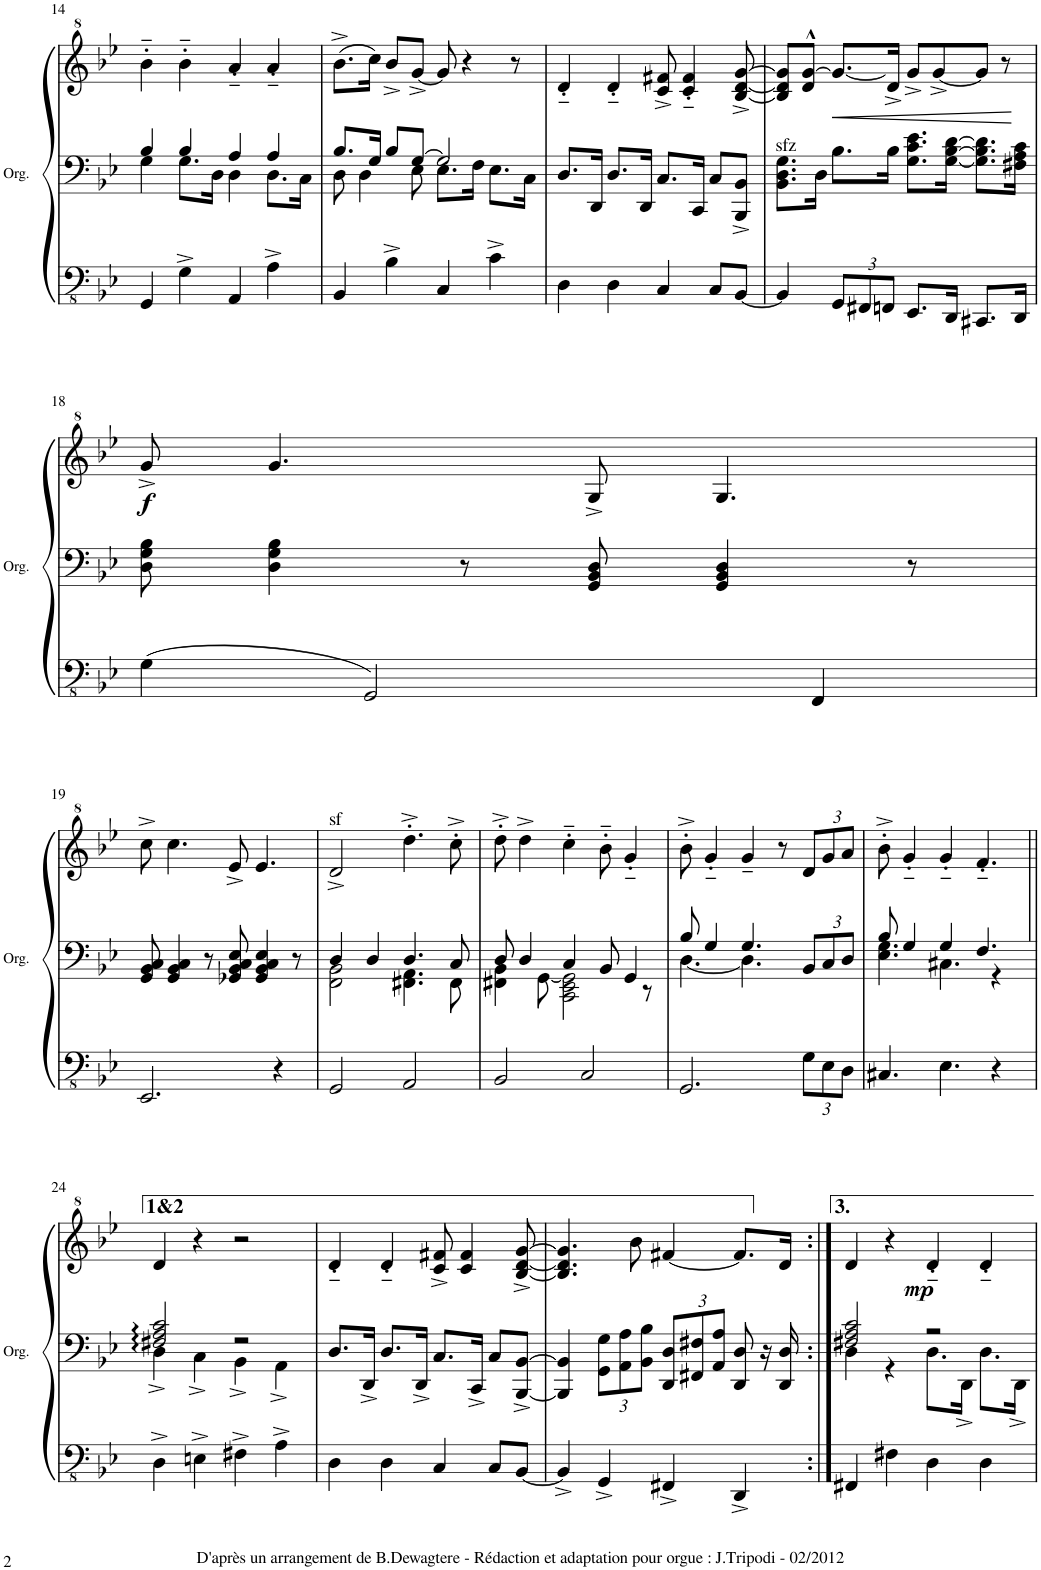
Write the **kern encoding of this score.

**kern	**kern	**kern	**dynam
*part1	*part1	*part1	*part1
*staff3	*staff2	*staff1	*staff1/2/3
*I"Orgue	*	*	*
*I'Org.	*	*	*
!!LO:PB:g=z
*clefFv4	*clefF4	*clefG^2	*
*k[b-e-]	*k[b-e-]	*k[b-e-]	*
*M4/4	*M4/4	*M4/4	*
=14	=14	=14	=14
*	*^	*	*
4GGG/	4B-/	4G\	4bb-'~\	.
4GG^\	4B-/	8.G\L	4bb-'~\	.
.	.	16D\Jk	.	.
4AAA/	4A/	4D\	4aa'~/	.
4AA^\	4A/	8.D\L	4aa'~/	.
.	.	16C\Jk	.	.
=15	=15	=15	=15	=15
4BBB-/	8.B-/L	8D\	(8.bb-^\L	.
.	.	4D\	.	.
.	16G/Jk	.	16ccc\Jk)	.
4BB-^\	8B-/L	.	8bb-^/L	.
.	[8G/J	8E-\	[8gg^/J	.
4CC/	2G/]	8.E-\L	8gg/]	.
.	.	.	4r	.
.	.	16F\Jk	.	.
4C^\	.	8.E-\L	.	.
.	.	.	8r	.
.	.	16C\Jk	.	.
*	*v	*v	*	*
=16	=16	=16	=16
4DD\	8.D/L	4dd'~/	.
.	16DD/Jk	.	.
4DD\	8.D/L	4dd'~/	.
.	16DD/Jk	.	.
4CC/	8.C/L	8cc/^ 8ff#X/^	.
.	.	4cc/'~ 4ff#/'~	.
.	16CC/Jk	.	.
8CC/L	8C/L	.	.
[8BBB-/J	8BBB-/^ 8BB-/^J	[8b-/^ [8dd/^ [8gg/^	.
=17	=17	=17	=17
!	!LO:TX:a:t=sfz	!	!
4BBB-/]	8.BB-\ 8.D\ 8.G\L	8b-/] 8dd/] 8gg/]L	.
.	.	8dd/^^ [8gg/^^J	.
.	16D\Jk	.	.
*Xbrackettup	*	*	*
!	!	!	!LO:HP:b
12GGG/L	8.B-\L	8.gg/L_	<
12FFF#X/	.	.	.
12FFFn/J	.	.	.
.	16B-\Jk	16dd/^ 16gg/]^Jk	.
8.EEE-/L	8.G\ 8.c\ 8.e-\L	8gg^/L	.
.	.	[8gg^/	.
16DDD/Jk	[16G\ [16B-\ [16d\Jk	.	.
8.CCC#X/L	8.G\] 8.B-\] 8.d\]L	8gg/J]	.
.	.	8r	.
16DDD/Jk	16F#X\ 16A\ 16c\Jk	.	.
.	.	.	[
!!LO:LB:g=z
=18	=18	=18	=18
!	!	!	!LO:DY:b
4GG\	8D\ 8G\ 8B-\	8gg^/	f
.	4D\ 4G\ 4B-\	4.gg/	.
2GGG/	.	.	.
.	8r	.	.
.	8GG/ 8BB-/ 8D/	8g^/	.
.	4GG/ 4BB-/ 4D/	4.g/	.
4FFF/	.	.	.
.	8r	.	.
!!LO:LB:g=z
=19	=19	=19	=19
2.EEE-/	8GG/ 8BB-/ 8C/	8ccc^\	.
.	4GG/ 4BB-/ 4C/	4.ccc\	.
.	8r	.	.
.	8GG-X/ 8BB-/ 8C/ 8E-/	8ee-^/	.
.	4GG-/ 4BB-/ 4C/ 4E-/	4.ee-/	.
4r	.	.	.
.	8r	.	.
=20	=20	=20	=20
*	*^	*	*
!	!	!	!LO:TX:a:t=sf	!
2GGG/	4D/	2FF\ 2BB-\	2dd^/	.
.	4D/	.	.	.
2AAA/	4.D/	4.FF#X\ 4.AA\	4.ddd'^\	.
.	8C/	8FF#\	8ccc'^\	.
=21	=21	=21	=21	=21
2BBB-/	8D/	4FF#X\ 4BB-\	8ddd'^\	.
.	4D/	.	4ddd^\	.
.	.	[8GG\	.	.
.	4C/	2CC\ 2EE-\ 2GG\]	4ccc'~\	.
2CC/	.	.	.	.
.	8BB-/	.	8bb-'~\	.
.	4GG/	.	4gg'~/	.
.	.	8r	.	.
=22	=22	=22	=22	=22
2.GGG/	8B-/	[4.D\	8bb-'^\	.
.	4G/	.	4gg'~/	.
.	4.G/	4.D\]	4gg~/	.
.	.	.	8r	.
*	*Xbrackettup	*	*Xbrackettup	*
12GG\L	12BB-/L	4ryy	12dd/L	.
12EE-\	12C/	.	12gg/	.
12DD\J	12D/J	.	12aa/J	.
=23	=23	=23	=23	=23
4.CC#X/	8B-/	4.E-\ 4.G\	8bb-'^\	.
.	4G/	.	4gg'~/	.
4.EE-\	4G/	4.C#X\	4gg'~/	.
.	4.F/	.	4.ff'~/	.
4r	.	4r	.	.
!!LO:LB:g=z
=24||	=24||	=24||	=24||	=24||
4DD^\	2F#X/ 2A/ 2c/	4D^\	4dd/	.
4EEn^\	.	4C^\	4r	.
4FF#X^\	2r	4BB-^\	2r	.
4AA^\	.	4AA^\	.	.
*	*v	*v	*	*
=25	=25	=25	=25
4DD\	8.D/L	4dd'~/	.
.	16DD^/Jk	.	.
4DD\	8.D/L	4dd'~/	.
.	16DD^/Jk	.	.
4CC/	8.C/L	8cc/^ 8ff#X/^	.
.	.	4cc/ 4ff#/	.
.	16CC^/Jk	.	.
8CC/L	8C/L	.	.
[8BBB-/J	[8BBB-/^ [8BB-/^J	[8b-/^ [8dd/^ [8gg/^	.
=26	=26	=26	=26
4BBB-^/]	4BBB-/] 4BB-/]	4.b-/] 4.dd/] 4.gg/]	.
4GGG^/	12GG\ 12G\L	.	.
.	12AA\ 12A\	.	.
.	.	8bb-\	.
.	12BB-\ 12B-\J	.	.
4FFF#X^/	12DD/ 12D/L	[4ff#X/	.
.	12FF#X/ 12F#X/	.	.
.	12AA/ 12A/J	.	.
4DDD^/	8DD/ 8D/	8.ff#/L]	.
.	16r	.	.
.	16DD/ 16D/	16dd/Jk	.
=27:|!	=27:|!	=27:|!	=27:|!
*	*^	*	*
4FFF#X/	2F#X/ 2A/ 2c/	4D\	4dd/	.
4FF#X\	.	4r	4r	.
!	!	!	!	!LO:DY:b
4DD\	2r	8.D\L	4dd'~/	mp
.	.	16DD^\Jk	.	.
4DD\	.	8.D\L	4dd'~/	.
.	.	16DD^\Jk	.	.
*	*v	*v	*	*
=	=	=	=
*-	*-	*-	*-
